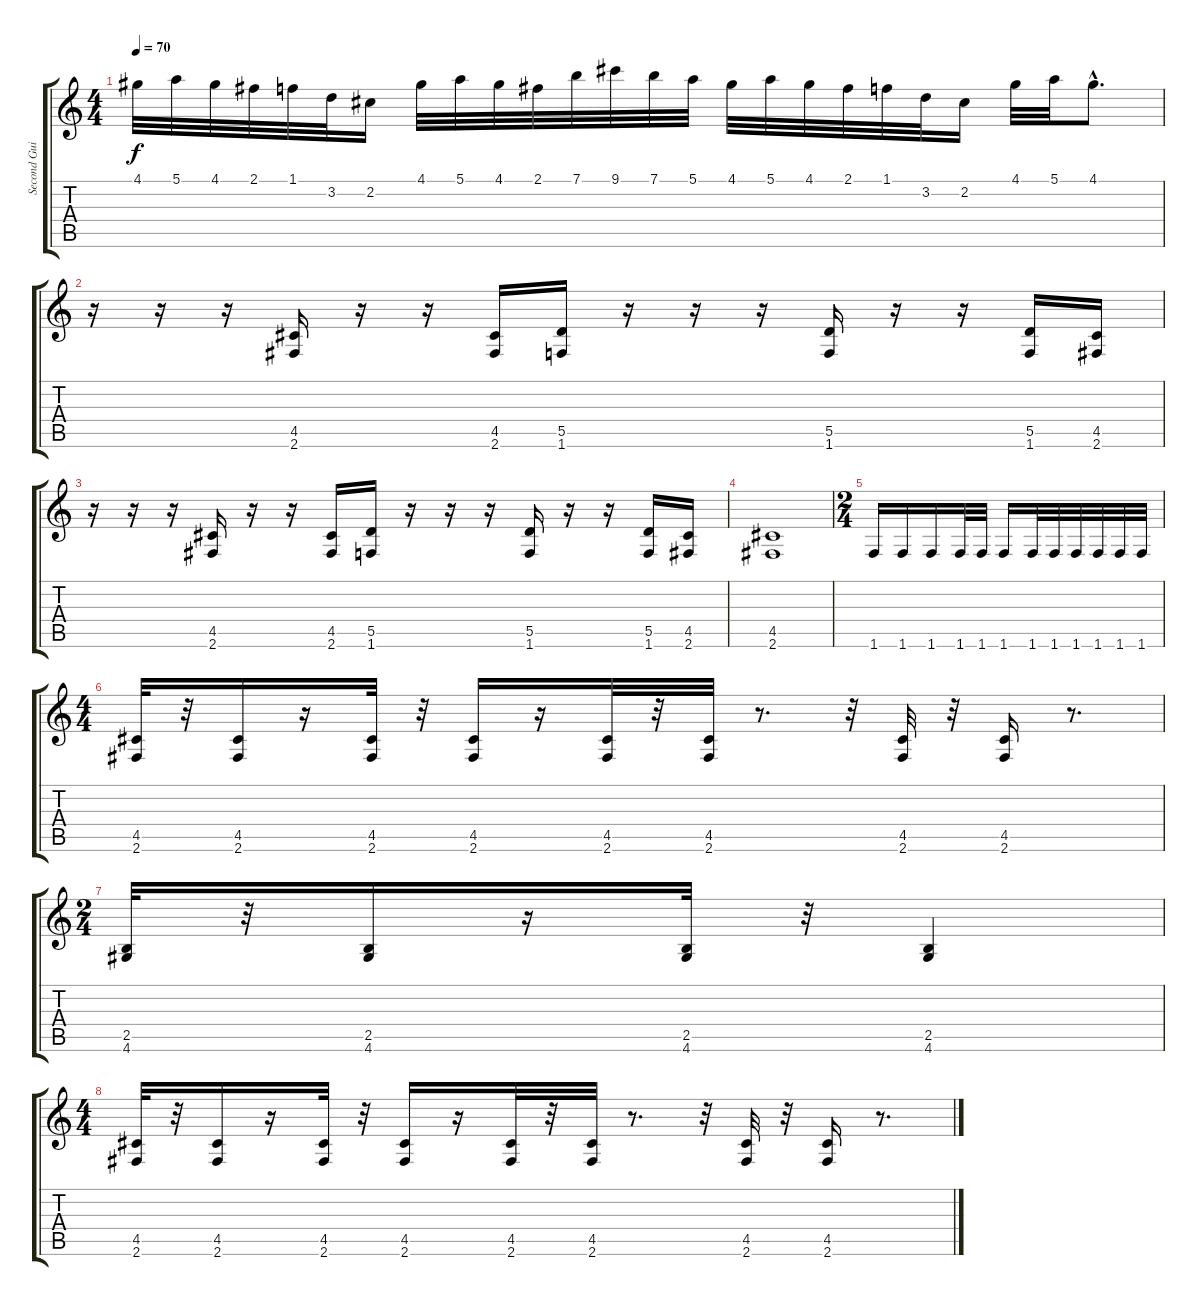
\track ("Second Guitar" "Second Gui") {instrument overdrivenguitar}
\staff {score tabs}
\tuning (E4 B3 G3 D3 A2 E2) {hide}
\ts (4 4)
\tempo 70
\clef g2
\ks c
4.1.32{dy f} 5.1.32 4.1.32 2.1.32 1.1.32 3.2.32 2.2.16 4.1.32 5.1.32 4.1.32 2.1.32 7.1.32 9.1.32 7.1.32 5.1.32 4.1.32 5.1.32 4.1.32 2.1.32 1.1.32 3.2.32 2.2.16 4.1.32 5.1.32 4.1{hac}.8{d} |
r.16{volume 8} r.16 r.16 (4.5 2.6).16 r.16 r.16 (4.5 2.6).16 (5.5 1.6).16 r.16 r.16 r.16 (5.5 1.6).16 r.16 r.16 (5.5 1.6).16 (4.5 2.6).16 |
r.16 r.16 r.16 (4.5 2.6).16 r.16 r.16 (4.5 2.6).16 (5.5 1.6).16 r.16 r.16 r.16 (5.5 1.6).16 r.16 r.16 (5.5 1.6).16 (4.5 2.6).16 |
(4.5 2.6).1{volume 0} |
\ts (2 4)
1.6.16{volume 8} 1.6.16 1.6.16 1.6.32 1.6.32 1.6.16 1.6.32 1.6.32 1.6.32 1.6.32 1.6.32 1.6.32 |
\ts (4 4)
(4.5 2.6).32 r.32 (4.5 2.6).16 r.16 (4.5 2.6).32 r.32 (4.5 2.6).16 r.16 (4.5 2.6).32 r.32 (4.5 2.6).32 r.8{d} r.32 (4.5 2.6).32 r.32 (4.5 2.6).16 r.8{d} |
\ts (2 4)
(2.5 4.6).32 r.32 (2.5 4.6).16 r.16 (2.5 4.6).32 r.32 (2.5 4.6).4 |
\ts (4 4)
(4.5 2.6).32 r.32 (4.5 2.6).16 r.16 (4.5 2.6).32 r.32 (4.5 2.6).16 r.16 (4.5 2.6).32 r.32 (4.5 2.6).32 r.8{d} r.32 (4.5 2.6).32 r.32 (4.5 2.6).16 r.8{d}
